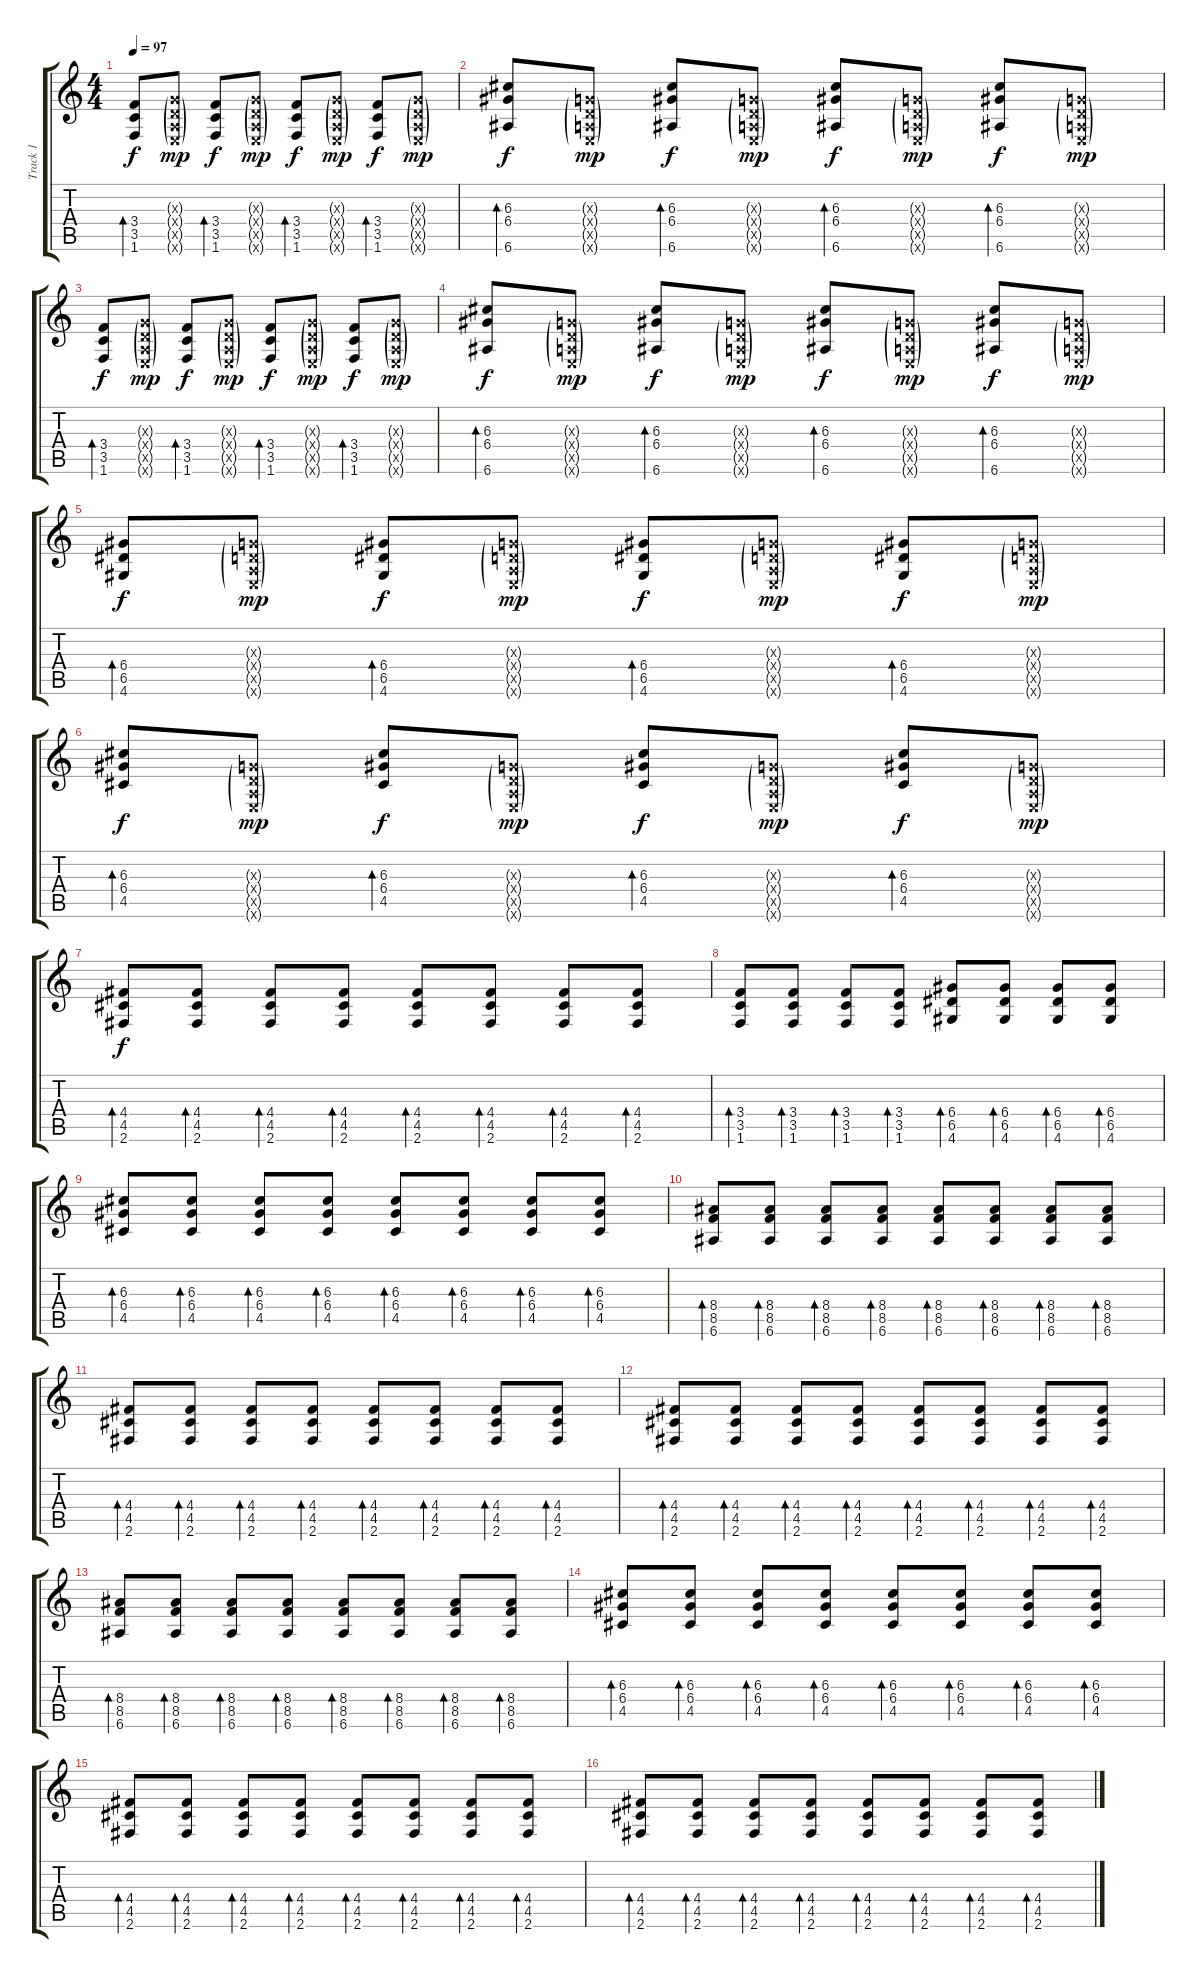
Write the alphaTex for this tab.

\track ("Track 1" "Track 1") {instrument electricguitarjazz}
\staff {score tabs}
\tuning (E4 B3 G3 D3 A2 E2) {hide}
\ts (4 4)
\tempo 97
\clef g2
\ks c
(3.4 3.5 1.6).8{bd 60 dy f} (0.3{g x} 0.4{g x} 0.5{g x} 0.6{g x}).8{dy mp} (3.4 3.5 1.6).8{bd 60 dy f} (0.3{g x} 0.4{g x} 0.5{g x} 0.6{g x}).8{dy mp} (3.4 3.5 1.6).8{bd 60 dy f} (0.3{g x} 0.4{g x} 0.5{g x} 0.6{g x}).8{dy mp} (3.4 3.5 1.6).8{bd 60 dy f} (0.3{g x} 0.4{g x} 0.5{g x} 0.6{g x}).8{dy mp} |
(6.3 6.4 6.6).8{bd 60 dy f} (0.3{g x} 0.4{g x} 0.5{g x} 0.6{g x}).8{dy mp} (6.3 6.4 6.6).8{bd 60 dy f} (0.3{g x} 0.4{g x} 0.5{g x} 0.6{g x}).8{dy mp} (6.3 6.4 6.6).8{bd 60 dy f} (0.3{g x} 0.4{g x} 0.5{g x} 0.6{g x}).8{dy mp} (6.3 6.4 6.6).8{bd 60 dy f} (0.3{g x} 0.4{g x} 0.5{g x} 0.6{g x}).8{dy mp} |
(3.4 3.5 1.6).8{bd 60 dy f} (0.3{g x} 0.4{g x} 0.5{g x} 0.6{g x}).8{dy mp} (3.4 3.5 1.6).8{bd 60 dy f} (0.3{g x} 0.4{g x} 0.5{g x} 0.6{g x}).8{dy mp} (3.4 3.5 1.6).8{bd 60 dy f} (0.3{g x} 0.4{g x} 0.5{g x} 0.6{g x}).8{dy mp} (3.4 3.5 1.6).8{bd 60 dy f} (0.3{g x} 0.4{g x} 0.5{g x} 0.6{g x}).8{dy mp} |
(6.3 6.4 6.6).8{bd 60 dy f} (0.3{g x} 0.4{g x} 0.5{g x} 0.6{g x}).8{dy mp} (6.3 6.4 6.6).8{bd 60 dy f} (0.3{g x} 0.4{g x} 0.5{g x} 0.6{g x}).8{dy mp} (6.3 6.4 6.6).8{bd 60 dy f} (0.3{g x} 0.4{g x} 0.5{g x} 0.6{g x}).8{dy mp} (6.3 6.4 6.6).8{bd 60 dy f} (0.3{g x} 0.4{g x} 0.5{g x} 0.6{g x}).8{dy mp} |
(6.4 6.5 4.6).8{bd 60 dy f} (0.3{g x} 0.4{g x} 0.5{g x} 0.6{g x}).8{dy mp} (6.4 6.5 4.6).8{bd 60 dy f} (0.3{g x} 0.4{g x} 0.5{g x} 0.6{g x}).8{dy mp} (6.4 6.5 4.6).8{bd 60 dy f} (0.3{g x} 0.4{g x} 0.5{g x} 0.6{g x}).8{dy mp} (6.4 6.5 4.6).8{bd 60 dy f} (0.3{g x} 0.4{g x} 0.5{g x} 0.6{g x}).8{dy mp} |
(6.3 6.4 4.5).8{bd 60 dy f} (0.3{g x} 0.4{g x} 0.5{g x} 0.6{g x}).8{dy mp} (6.3 6.4 4.5).8{bd 60 dy f} (0.3{g x} 0.4{g x} 0.5{g x} 0.6{g x}).8{dy mp} (6.3 6.4 4.5).8{bd 60 dy f} (0.3{g x} 0.4{g x} 0.5{g x} 0.6{g x}).8{dy mp} (6.3 6.4 4.5).8{bd 60 dy f} (0.3{g x} 0.4{g x} 0.5{g x} 0.6{g x}).8{dy mp} |
(4.4 4.5 2.6).8{bd 60 dy f volume 13} (4.4 4.5 2.6).8{bd 60} (4.4 4.5 2.6).8{bd 60} (4.4 4.5 2.6).8{bd 60} (4.4 4.5 2.6).8{bd 60} (4.4 4.5 2.6).8{bd 60} (4.4 4.5 2.6).8{bd 60} (4.4 4.5 2.6).8{bd 60} |
(3.4 3.5 1.6).8{bd 60} (3.4 3.5 1.6).8{bd 60} (3.4 3.5 1.6).8{bd 60} (3.4 3.5 1.6).8{bd 60} (6.4 6.5 4.6).8{bd 60} (6.4 6.5 4.6).8{bd 60} (6.4 6.5 4.6).8{bd 60} (6.4 6.5 4.6).8{bd 60} |
(6.3 6.4 4.5).8{bd 60} (6.3 6.4 4.5).8{bd 60} (6.3 6.4 4.5).8{bd 60} (6.3 6.4 4.5).8{bd 60} (6.3 6.4 4.5).8{bd 60} (6.3 6.4 4.5).8{bd 60} (6.3 6.4 4.5).8{bd 60} (6.3 6.4 4.5).8{bd 60} |
(8.4 8.5 6.6).8{bd 60} (8.4 8.5 6.6).8{bd 60} (8.4 8.5 6.6).8{bd 60} (8.4 8.5 6.6).8{bd 60} (8.4 8.5 6.6).8{bd 60} (8.4 8.5 6.6).8{bd 60} (8.4 8.5 6.6).8{bd 60} (8.4 8.5 6.6).8{bd 60} |
(4.4 4.5 2.6).8{bd 60} (4.4 4.5 2.6).8{bd 60} (4.4 4.5 2.6).8{bd 60} (4.4 4.5 2.6).8{bd 60} (4.4 4.5 2.6).8{bd 60} (4.4 4.5 2.6).8{bd 60} (4.4 4.5 2.6).8{bd 60} (4.4 4.5 2.6).8{bd 60} |
(4.4 4.5 2.6).8{bd 60} (4.4 4.5 2.6).8{bd 60} (4.4 4.5 2.6).8{bd 60} (4.4 4.5 2.6).8{bd 60} (4.4 4.5 2.6).8{bd 60} (4.4 4.5 2.6).8{bd 60} (4.4 4.5 2.6).8{bd 60} (4.4 4.5 2.6).8{bd 60} |
(8.4 8.5 6.6).8{bd 60} (8.4 8.5 6.6).8{bd 60} (8.4 8.5 6.6).8{bd 60} (8.4 8.5 6.6).8{bd 60} (8.4 8.5 6.6).8{bd 60} (8.4 8.5 6.6).8{bd 60} (8.4 8.5 6.6).8{bd 60} (8.4 8.5 6.6).8{bd 60} |
(6.3 6.4 4.5).8{bd 60} (6.3 6.4 4.5).8{bd 60} (6.3 6.4 4.5).8{bd 60} (6.3 6.4 4.5).8{bd 60} (6.3 6.4 4.5).8{bd 60} (6.3 6.4 4.5).8{bd 60} (6.3 6.4 4.5).8{bd 60} (6.3 6.4 4.5).8{bd 60} |
(4.4 4.5 2.6).8{bd 60} (4.4 4.5 2.6).8{bd 60} (4.4 4.5 2.6).8{bd 60} (4.4 4.5 2.6).8{bd 60} (4.4 4.5 2.6).8{bd 60} (4.4 4.5 2.6).8{bd 60} (4.4 4.5 2.6).8{bd 60} (4.4 4.5 2.6).8{bd 60} |
(4.4 4.5 2.6).8{bd 60} (4.4 4.5 2.6).8{bd 60} (4.4 4.5 2.6).8{bd 60} (4.4 4.5 2.6).8{bd 60} (4.4 4.5 2.6).8{bd 60} (4.4 4.5 2.6).8{bd 60} (4.4 4.5 2.6).8{bd 60} (4.4 4.5 2.6).8{bd 60}
